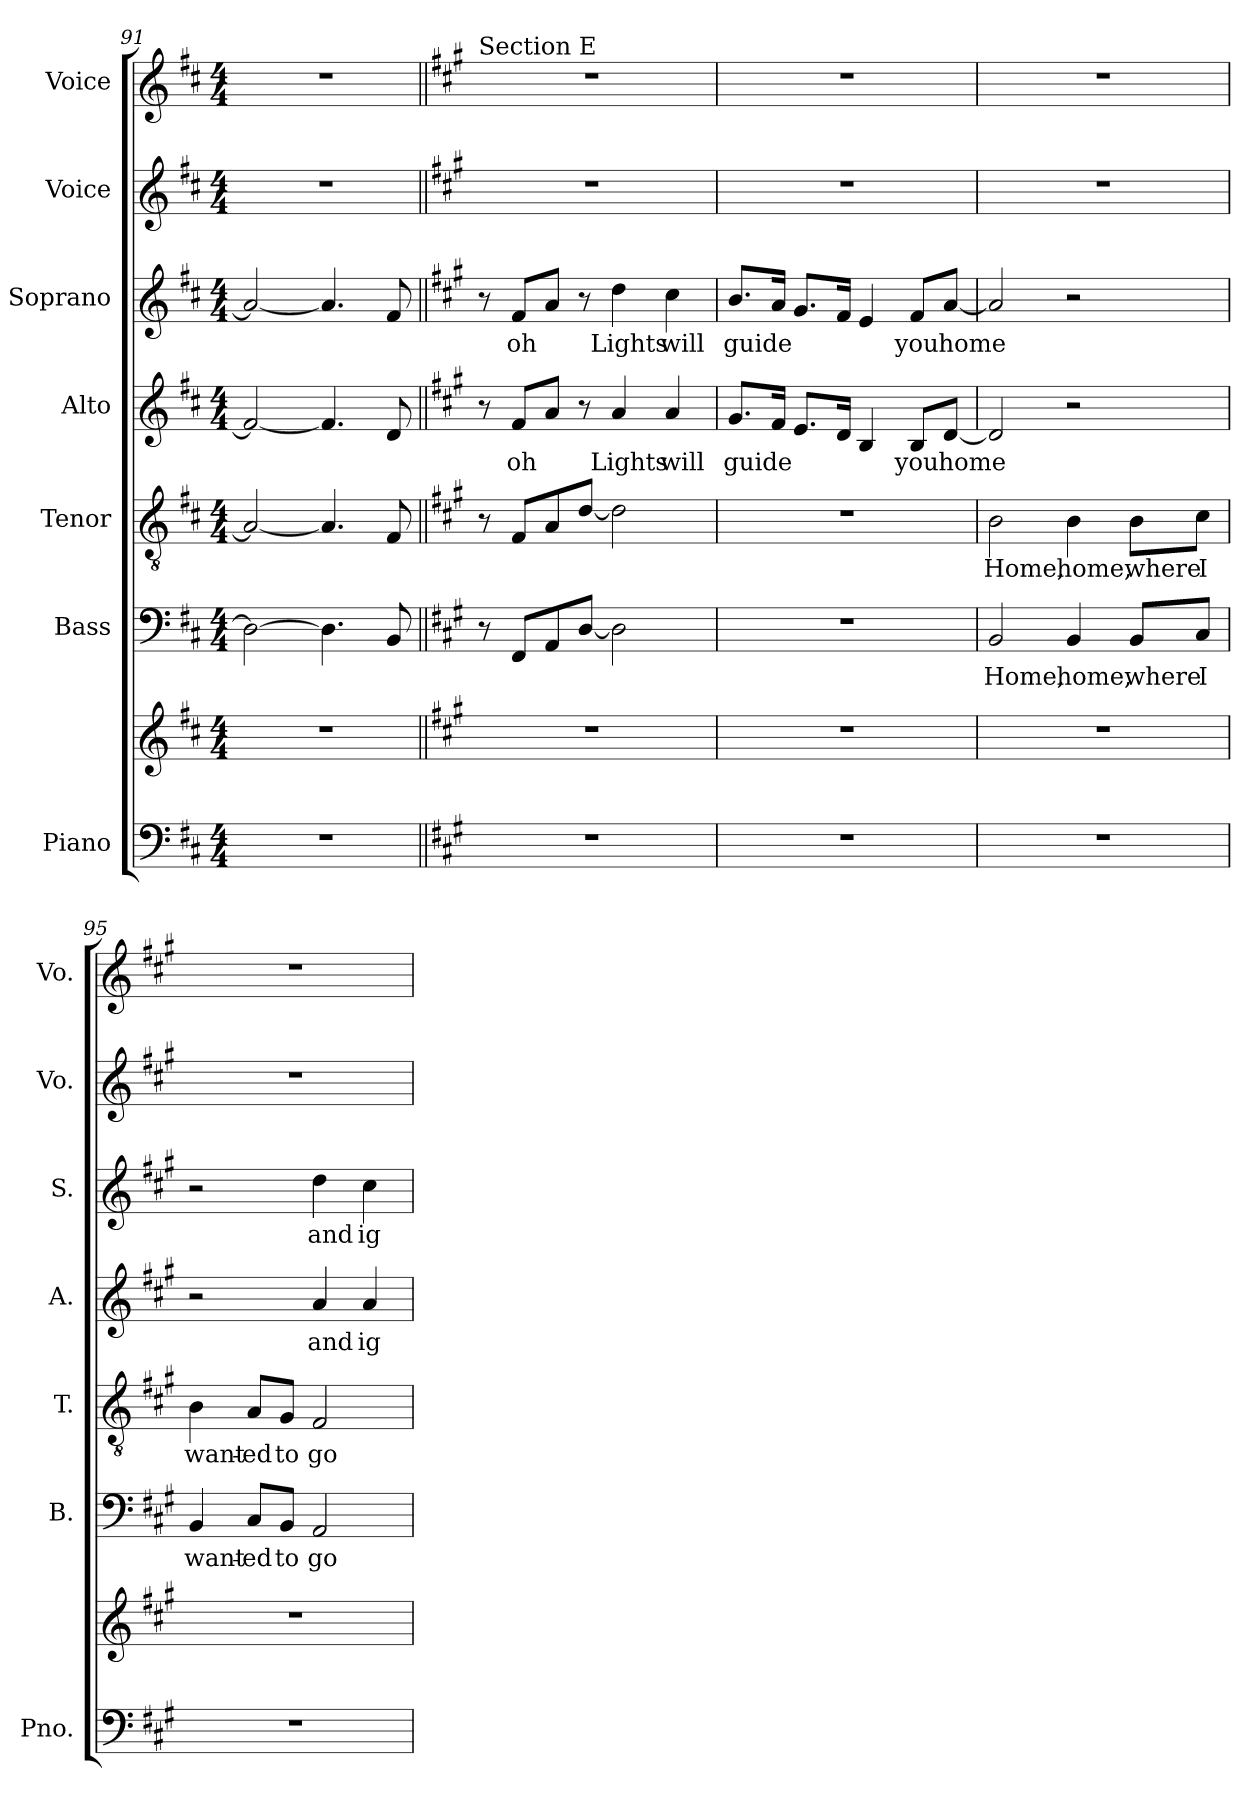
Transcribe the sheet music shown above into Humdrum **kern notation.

**kern	**kern	**kern	**text	**kern	**text	**kern	**text	**kern	**text	**kern	**kern
*part7	*part7	*part6	*part6	*part5	*part5	*part4	*part4	*part3	*part3	*part2	*part1
*staff8	*staff7	*staff6	*staff6	*staff5	*staff5	*staff4	*staff4	*staff3	*staff3	*staff2	*staff1
*I"Piano	*	*I"Bass	*	*I"Tenor	*	*I"Alto	*	*I"Soprano	*	*I"Voice	*I"Voice
*I'Pno.	*	*I'B.	*	*I'T.	*	*I'A.	*	*I'S.	*	*I'Vo.	*I'Vo.
*clefF4	*clefG2	*clefF4	*	*clefGv2	*	*clefG2	*	*clefG2	*	*clefG2	*clefG2
*k[f#c#]	*k[f#c#]	*k[f#c#]	*	*k[f#c#]	*	*k[f#c#]	*	*k[f#c#]	*	*k[f#c#]	*k[f#c#]
*M4/4	*M4/4	*M4/4	*	*M4/4	*	*M4/4	*	*M4/4	*	*M4/4	*M4/4
=91	=91	=91	=91	=91	=91	=91	=91	=91	=91	=91	=91
1r	1r	2D\_	.	2A/_	.	2f#/_	.	2a/_	.	1r	1r
.	.	4.D\]	.	4.A/]	.	4.f#/]	.	4.a/]	.	.	.
.	.	8BB/	.	8F#/	.	8d/	.	8f#/	.	.	.
=92||	=92||	=92||	=92||	=92||	=92||	=92||	=92||	=92||	=92||	=92||	=92||
*k[f#c#g#]	*k[f#c#g#]	*k[f#c#g#]	*	*k[f#c#g#]	*	*k[f#c#g#]	*	*k[f#c#g#]	*	*k[f#c#g#]	*k[f#c#g#]
!	!	!	!	!	!	!	!	!	!	!	!LO:TX:a:t=Section E
1r	1r	8r	.	8r	.	8r	.	8r	.	1r	1r
.	.	8FF#/L	.	8F#/L	.	8f#/L	oh	8f#/L	oh	.	.
.	.	8AA/	.	8A/	.	8a/J	.	8a/J	.	.	.
.	.	[8D/J	.	[8d/J	.	8r	.	8r	.	.	.
.	.	2D\]	.	2d\]	.	4a/	Lights	4dd\	Lights	.	.
.	.	.	.	.	.	4a/	will	4cc#\	will	.	.
=93	=93	=93	=93	=93	=93	=93	=93	=93	=93	=93	=93
1r	1r	1r	.	1r	.	8.g#/L	guide	8.b/L	guide	1r	1r
.	.	.	.	.	.	16f#/Jk	.	16a/Jk	.	.	.
.	.	.	.	.	.	8.e/L	.	8.g#/L	.	.	.
.	.	.	.	.	.	16d/Jk	.	16f#/Jk	.	.	.
.	.	.	.	.	.	4B/	.	4e/	.	.	.
.	.	.	.	.	.	8B/L	you	8f#/L	you	.	.
.	.	.	.	.	.	[8d/J	home	[8a/J	home	.	.
=94	=94	=94	=94	=94	=94	=94	=94	=94	=94	=94	=94
1r	1r	2BB/	Home,	2B\	Home,	2d/]	.	2a/]	.	1r	1r
.	.	4BB/	home,	4B\	home,	2r	.	2r	.	.	.
.	.	8BB/L	where	8B\L	where	.	.	.	.	.	.
.	.	8C#/J	I	8c#\J	I	.	.	.	.	.	.
=95	=95	=95	=95	=95	=95	=95	=95	=95	=95	=95	=95
1r	1r	4BB/	want-	4B\	want-	2r	.	2r	.	1r	1r
.	.	8C#/L	-ed	8A/L	-ed	.	.	.	.	.	.
.	.	8BB/J	to	8G#/J	to	.	.	.	.	.	.
.	.	2AA/	go	2F#/	go	4a/	and	4dd\	and	.	.
.	.	.	.	.	.	4a/	ig-	4cc#\	ig-	.	.
=	=	=	=	=	=	=	=	=	=	=	=
*-	*-	*-	*-	*-	*-	*-	*-	*-	*-	*-	*-
